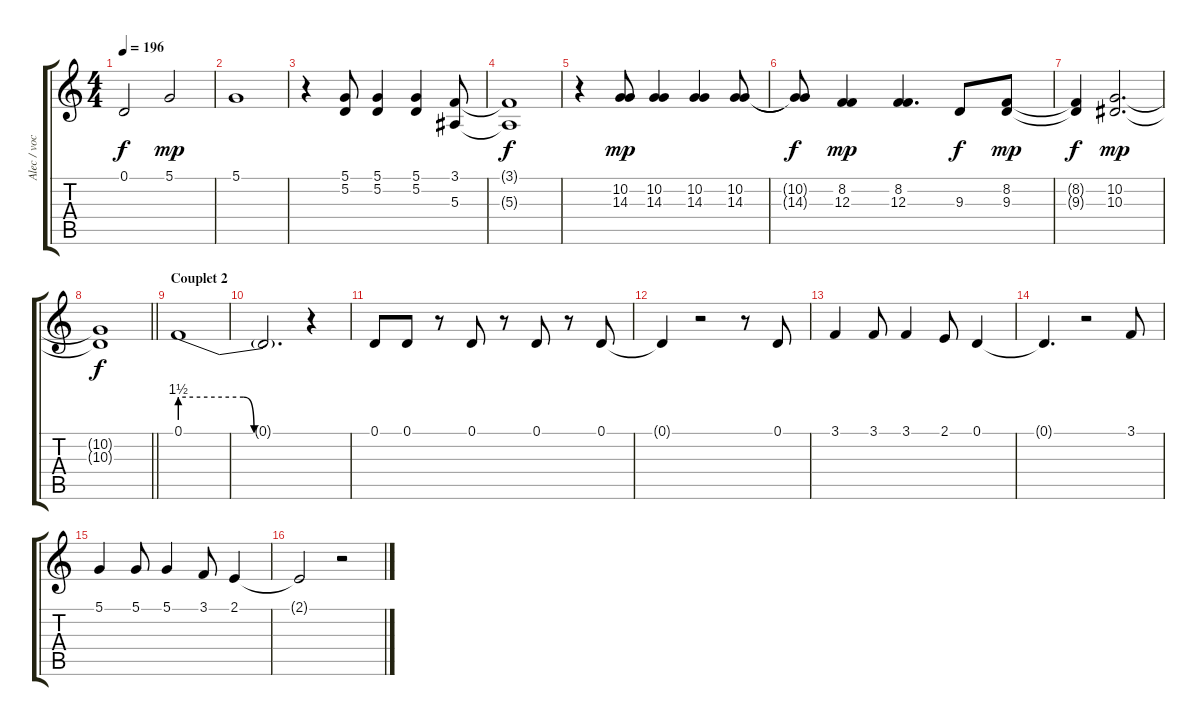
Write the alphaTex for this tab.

\track ("Alec / vocals" "Alec / voc") {instrument lead1square}
\staff {score tabs}
\tuning (D4 A3 F3 C3 G2 D2) {hide}
\ts (4 4)
\tempo 196
\clef g2
\ks c
0.1.2{dy f} 5.1.2{dy mp} |
5.1.1 |
r.4 (5.1 5.2).8 (5.1 5.2).4 (5.1 5.2).4 (3.1 5.3).8 |
(3.1{t} 5.3{t}).1{dy f} |
r.4 (10.2 14.3).8{dy mp} (10.2 14.3).4 (10.2 14.3).4 (10.2 14.3).8 |
(10.2{t} 14.3{t}).8{dy f} (8.2 12.3).4{dy mp} (8.2 12.3).4{d} 9.3.8{dy f} (8.2 9.3).8{dy mp} |
(8.2{t} 9.3{t}).4{dy f} (10.2 10.3).2{d dy mp} |
\barLineRight lightlight
(10.2{t} 10.3{t}).1{dy f} |
\section ("" "Couplet 2")
0.1{be (custom 0 6 30 6 35 0 60 0)}.1 |
0.1{t}.2{d} r.4 |
0.1.8 0.1.8 r.8 0.1.8 r.8 0.1.8 r.8 0.1.8 |
0.1{t}.4 r.2 r.8 0.1.8 |
3.1.4 3.1.8 3.1.4 2.1.8 0.1.4 |
0.1{t}.4{d} r.2 3.1.8 |
5.1.4 5.1.8 5.1.4 3.1.8 2.1.4 |
2.1{t}.2 r.2
